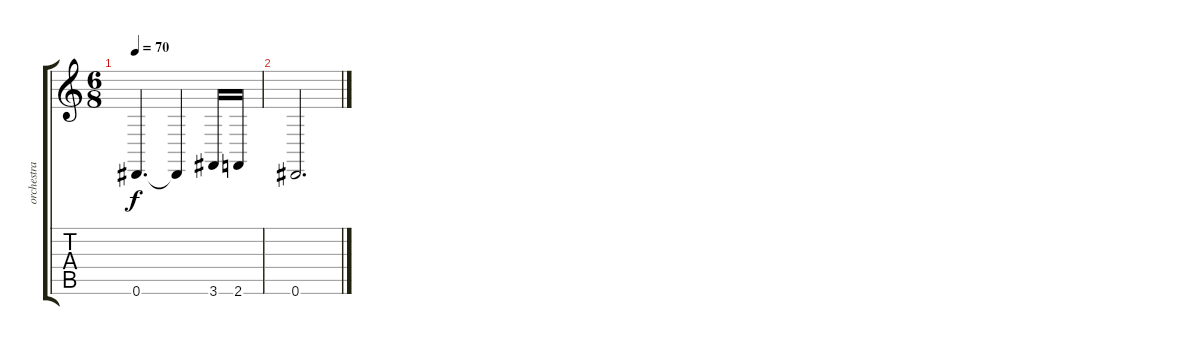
\track ("orchestra" "orchestra") {instrument stringensemble2}
\staff {score tabs}
\tuning (Eb4 Bb3 Gb3 Db3 Ab2 Eb2) {hide}
\ts (6 8)
\tempo 70
\clef g2
\ks c
0.6{t}.4{d dy f} 0.6{t}.4 3.6.16 2.6.16 |
0.6.2{d}
